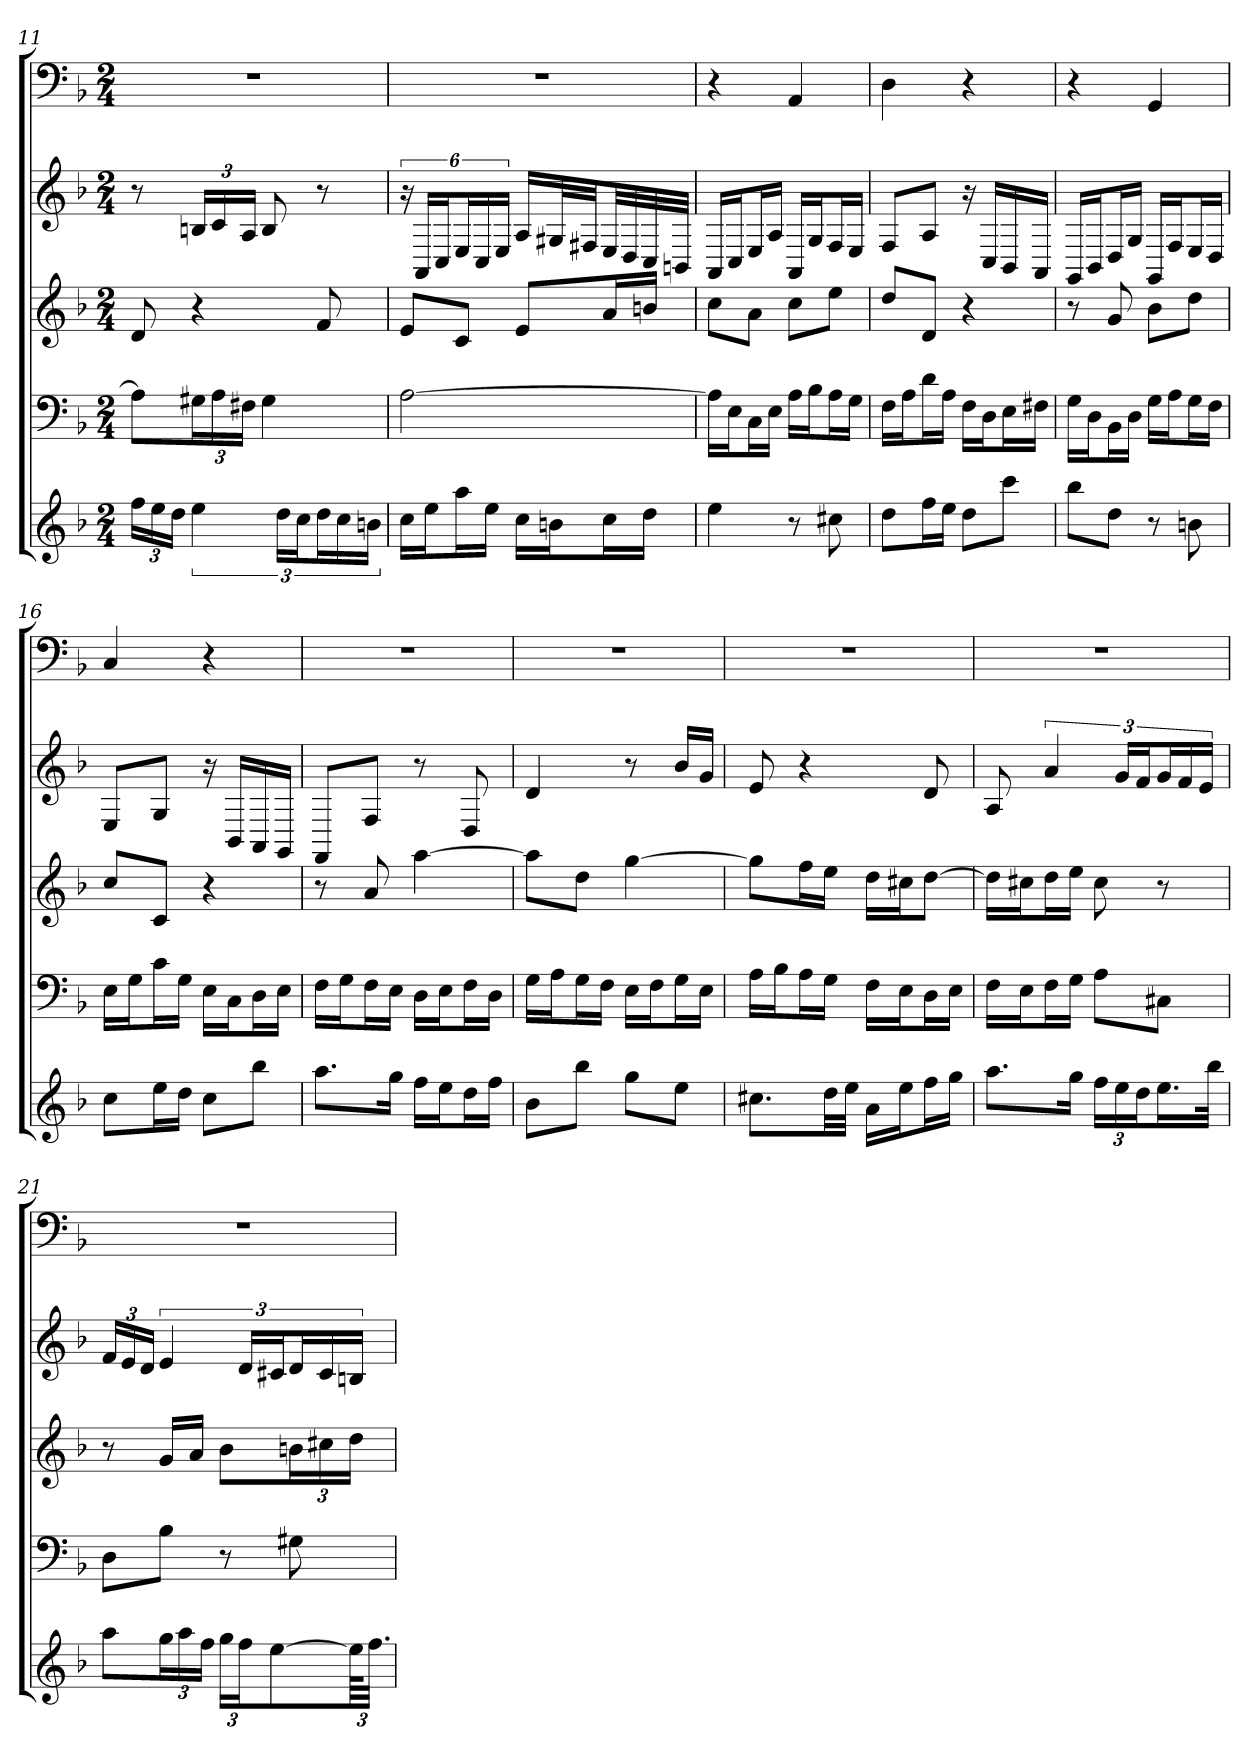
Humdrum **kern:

**kern	**kern	**kern	**kern	**kern
*part5	*part4	*part3	*part2	*part1
*staff5	*staff4	*staff3	*staff2	*staff1
*k[b-]	*k[b-]	*k[b-]	*k[b-]	*k[b-]
*d:	*d:	*d:	*d:	*d:
*M2/4	*M2/4	*M2/4	*M2/4	*M2/4
=11	=11	=11	=11	=11
24ffLL	8AL]	8d	8r	2r
24ee	.	.	.	.
24ddJJ	.	.	.	.
6ee	24G#XL	4r	24BnLL	.
.	24A	.	24c	.
.	24F#XJJ	.	24AJJ	.
.	4G#	.	8B	.
24ddLL	.	.	.	.
24ccJ	.	.	.	.
24ddL	.	8f	8r	.
24cc	.	.	.	.
24bnJJ	.	.	.	.
=12	=12	=12	=12	=12
16ccLL	[2A	8eL	24r	2r
.	.	.	24AALL	.
16eeJ	.	.	.	.
.	.	.	24CJ	.
16aaL	.	8cJ	24EL	.
.	.	.	24C	.
16eeJJ	.	.	.	.
.	.	.	24EJJ	.
16ccLL	.	8eL	16ALL	.
16bnJ	.	.	32G#XL	.
.	.	.	32F#XJJ	.
16ccL	.	16aL	32ELL	.
.	.	.	32D	.
16ddJJ	.	16bnJJ	32C	.
.	.	.	32BBnJJJ	.
=13	=13	=13	=13	=13
4ee	16ALL]	8ccL	16AALL	4r
.	16EJ	.	16CJ	.
.	16CL	8aJ	16EL	.
.	16EJJ	.	16AJJ	.
8r	16ALL	8ccL	16AALL	4AA
.	16B-J	.	16GJ	.
8cc#X	16AL	8eeJ	16FL	.
.	16GJJ	.	16EJJ	.
=14	=14	=14	=14	=14
8ddL	16FLL	8ddL	8FL	4D
.	16AJ	.	.	.
16ffL	16dL	8dJ	8AJ	.
16eeJJ	16AJJ	.	.	.
8ddL	16FLL	4r	16r	4r
.	16DJ	.	16CLL	.
8cccJ	16EL	.	16BB-	.
.	16F#XJJ	.	16AAJJ	.
=15	=15	=15	=15	=15
8bb-L	16GLL	8r	16GGLL	4r
.	16DJ	.	16BB-J	.
8ddJ	16BB-L	8g	16DL	.
.	16DJJ	.	16GJJ	.
8r	16GLL	8b-L	16GGLL	4GG
.	16AJ	.	16FJ	.
8bn	16GL	8ddJ	16EL	.
.	16FJJ	.	16DJJ	.
=16	=16	=16	=16	=16
8ccL	16ELL	8ccL	8EL	4C
.	16GJ	.	.	.
16eeL	16cL	8cJ	8GJ	.
16ddJJ	16GJJ	.	.	.
8ccL	16ELL	4r	16r	4r
.	16CJ	.	16BB-LL	.
8bb-J	16DL	.	16AA	.
.	16EJJ	.	16GGJJ	.
=17	=17	=17	=17	=17
8.aaL	16FLL	8r	8FFL	2r
.	16GJ	.	.	.
.	16FL	8a	8FJ	.
16ggJk	16EJJ	.	.	.
16ffLL	16DLL	[4aa	8r	.
16eeJ	16EJ	.	.	.
16ddL	16FL	.	8D	.
16ffJJ	16DJJ	.	.	.
=18	=18	=18	=18	=18
8b-L	16GLL	8aaL]	4d	2r
.	16AJ	.	.	.
8bb-J	16GL	8ddJ	.	.
.	16FJJ	.	.	.
8ggL	16ELL	[4gg	8r	.
.	16FJ	.	.	.
8eeJ	16GL	.	16b-LL	.
.	16EJJ	.	16gJJ	.
=19	=19	=19	=19	=19
8.cc#XL	16ALL	8ggL]	8e	2r
.	16B-J	.	.	.
.	16AL	16ffL	4r	.
32ddLL	16GJJ	16eeJJ	.	.
32eeJJJ	.	.	.	.
16aLL	16FLL	16ddLL	.	.
16eeJ	16EJ	16cc#XJ	.	.
16ffL	16DL	[8ddJ	8d	.
16ggJJ	16EJJ	.	.	.
=20	=20	=20	=20	=20
8.aaL	16FLL	16ddLL]	8A	2r
.	16EJ	16cc#XJ	.	.
.	16FL	16ddL	6a	.
16ggJk	16GJJ	16eeJJ	.	.
24ffLL	8AL	8cc#	.	.
24ee	.	.	24gLL	.
24ddJ	.	.	24fJ	.
16.eeL	8C#XJ	8r	24gL	.
.	.	.	24f	.
.	.	.	24eJJ	.
32bb-JJk	.	.	.	.
=21	=21	=21	=21	=21
8aaL	8DL	8r	24fLL	2r
.	.	.	24e	.
.	.	.	24dJJ	.
24ggL	8B-J	16gLL	6e	.
24aa	.	.	.	.
.	.	16aJJ	.	.
24ffJJ	.	.	.	.
24ggLL	8r	8b-L	.	.
24ffJ	.	.	24dLL	.
[8ee	.	.	24c#XJ	.
.	8G#X	24bnL	24dL	.
.	.	24cc#X	24c#	.
96eeKLL]	.	24ddJJ	24BnJJ	.
48.ffJJJ	.	.	.	.
=	=	=	=	=
*-	*-	*-	*-	*-
